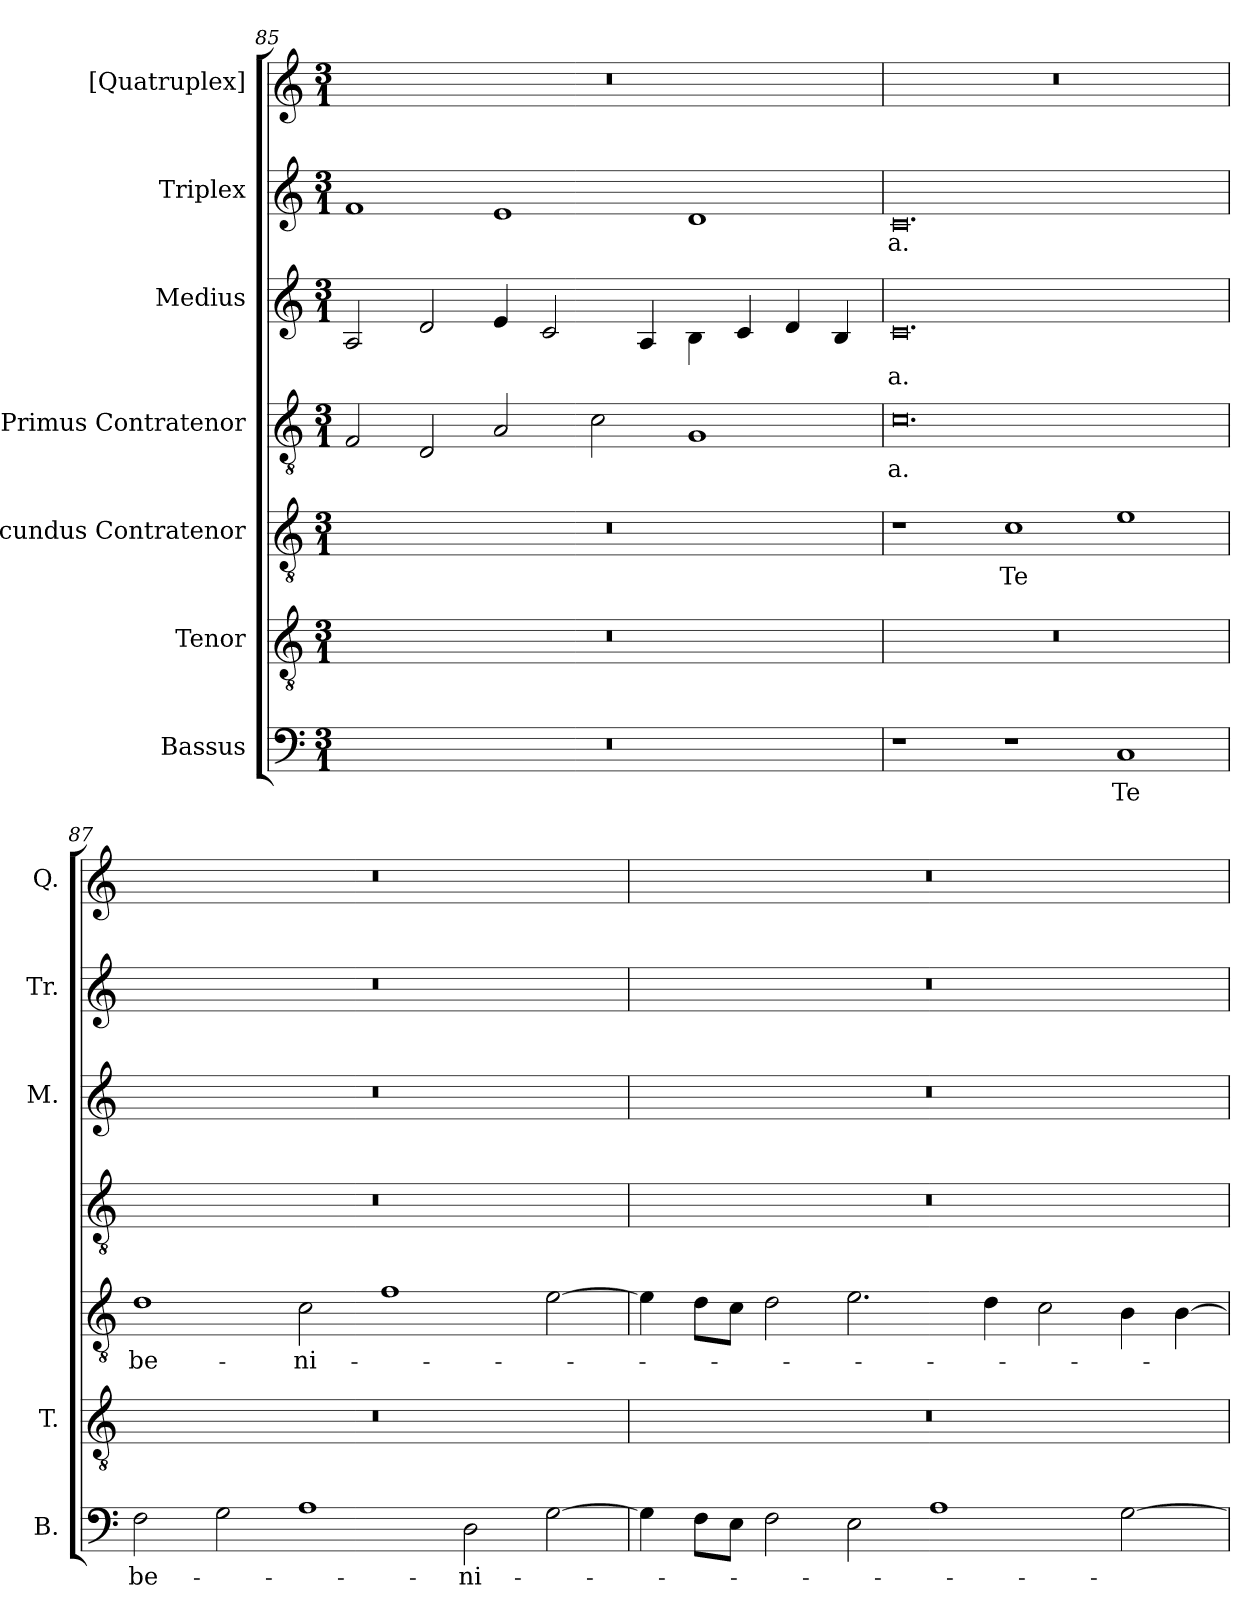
**kern	**text	**kern	**kern	**text	**kern	**text	**kern	**text	**kern	**text	**kern
*part7	*part7	*part6	*part5	*part5	*part4	*part4	*part3	*part3	*part2	*part2	*part1
*staff7	*staff7	*staff6	*staff5	*staff5	*staff4	*staff4	*staff3	*staff3	*staff2	*staff2	*staff1
*I"Bassus	*	*I"Tenor	*I"Secundus Contratenor	*	*I"Primus Contratenor	*	*I"Medius	*	*I"Triplex	*	*I"[Quatruplex]
*I'B.	*	*I'T.	*	*	*	*	*I'M.	*	*I'Tr.	*	*I'Q.
!!LO:LB:g=z
*clefF4	*	*clefGv2	*clefGv2	*	*clefGv2	*	*clefG2	*	*clefG2	*	*clefG2
*	*	*ITrd7c12	*ITrd7c12	*	*ITrd7c12	*	*	*	*	*	*
*k[]	*	*k[]	*k[]	*	*k[]	*	*k[]	*	*k[]	*	*k[]
*C:	*	*C:	*C:	*	*C:	*	*C:	*	*C:	*	*C:
*M3/1	*	*M3/1	*M3/1	*	*M3/1	*	*M3/1	*	*M3/1	*	*M3/1
=85	=85	=85	=85	=85	=85	=85	=85	=85	=85	=85	=85
!LO:N:vis=1	!	!LO:N:vis=1	!LO:N:vis=1	!	!	!	!	!	!	!	!LO:N:vis=1
0.r	.	0.r	0.r	.	2FFi/	.	2Ai/	.	1fi	.	0.r
.	.	.	.	.	2DDi/	.	2di/	.	.	.	.
.	.	.	.	.	2AAi/	.	4ei/	.	1ei	.	.
.	.	.	.	.	.	.	2ci/	.	.	.	.
.	.	.	.	.	2Ci\	.	.	.	.	.	.
.	.	.	.	.	.	.	4Ai/	.	.	.	.
.	.	.	.	.	1GGi	.	4Bi\	.	1di	.	.
.	.	.	.	.	.	.	4ci/	.	.	.	.
.	.	.	.	.	.	.	4di/	.	.	.	.
.	.	.	.	.	.	.	4Bi/	.	.	.	.
=86	=86	=86	=86	=86	=86	=86	=86	=86	=86	=86	=86
!	!	!LO:N:vis=1	!	!	!	!	!	!	!	!	!
!	!	!	!	!	!	!LO:LY:b:color=#000000	!	!	!	!	!
!	!	!	!	!	!	!	!	!LO:LY:b:color=#000000	!	!	!
!	!	!	!	!	!	!	!	!	!	!LO:LY:b:color=#000000	!LO:N:vis=1
1r	.	0.r	1r	.	0.Ci	-a.	0.ci	-a.	0.ci	-a.	0.r
!	!	!	!	!LO:LY:b:color=#000000	!	!	!	!	!	!	!
1r	.	.	1Ci	Te	.	.	.	.	.	.	.
!	!LO:LY:b:color=#000000	!	!	!	!	!	!	!	!	!	!
1Ci	Te	.	1Ei	.	.	.	.	.	.	.	.
=87	=87	=87	=87	=87	=87	=87	=87	=87	=87	=87	=87
!	!LO:LY:b:color=#000000	!LO:N:vis=1	!	!	!	!	!	!	!	!	!
!	!	!	!	!LO:LY:b:color=#000000	!LO:N:vis=1	!	!LO:N:vis=1	!	!LO:N:vis=1	!	!LO:N:vis=1
2Fi\	be-	0.r	1Di	be-	0.r	.	0.r	.	0.r	.	0.r
2Gi\	.	.	.	.	.	.	.	.	.	.	.
!	!	!	!	!LO:LY:b:color=#000000	!	!	!	!	!	!	!
1Ai	.	.	2Ci\	-ni-	.	.	.	.	.	.	.
.	.	.	1Fi	.	.	.	.	.	.	.	.
!	!LO:LY:b:color=#000000	!	!	!	!	!	!	!	!	!	!
2Di\	-ni-	.	.	.	.	.	.	.	.	.	.
[>2Gi\	.	.	[>2Ei\	.	.	.	.	.	.	.	.
!!LO:LB:g=z
=88	=88	=88	=88	=88	=88	=88	=88	=88	=88	=88	=88
!	!	!LO:N:vis=1	!	!	!LO:N:vis=1	!	!LO:N:vis=1	!	!LO:N:vis=1	!	!LO:N:vis=1
4Gi\]	.	0.r	4Ei\]	.	0.r	.	0.r	.	0.r	.	0.r
8Fi\L	.	.	8Di\L	.	.	.	.	.	.	.	.
8Ei\J	.	.	8Ci\J	.	.	.	.	.	.	.	.
2Fi\	.	.	2Di\	.	.	.	.	.	.	.	.
2Ei\	.	.	2.Ei\	.	.	.	.	.	.	.	.
1Ai	.	.	.	.	.	.	.	.	.	.	.
.	.	.	4Di\	.	.	.	.	.	.	.	.
.	.	.	2Ci\	.	.	.	.	.	.	.	.
[>2Gi\	.	.	4BBi\	.	.	.	.	.	.	.	.
.	.	.	[>4BBi\	.	.	.	.	.	.	.	.
=	=	=	=	=	=	=	=	=	=	=	=
*-	*-	*-	*-	*-	*-	*-	*-	*-	*-	*-	*-
